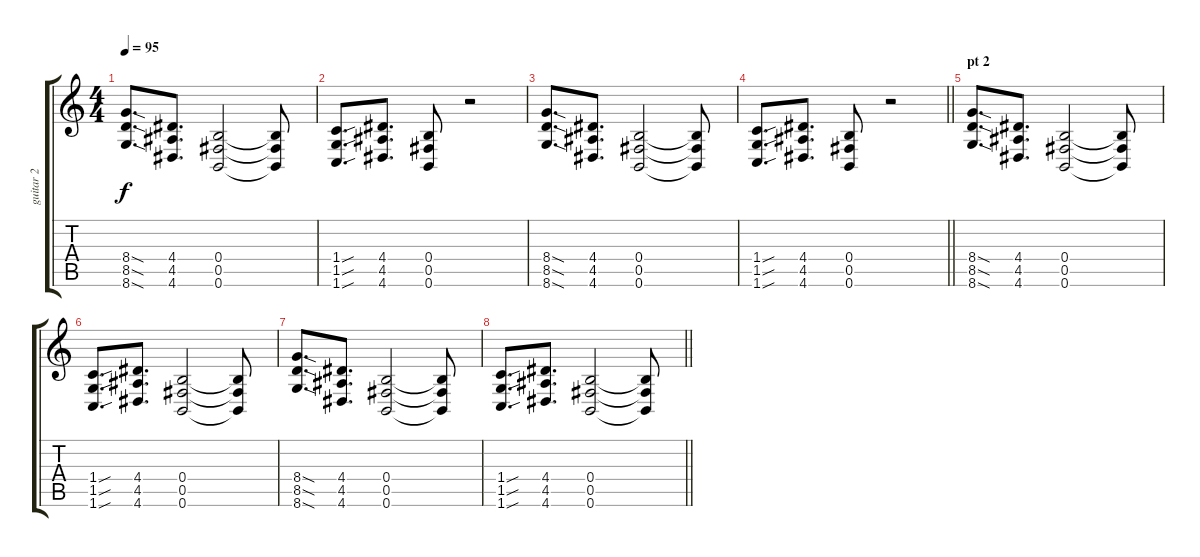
\track ("guitar 2" "guitar 2") {instrument distortionguitar}
\staff {score tabs}
\tuning (Db4 Ab3 E3 B2 Gb2 B1) {hide}
\ts (4 4)
\section ("" "")
\tempo 95
\clef g2
\ks c
(8.4{sod} 8.5{sod} 8.6{sod}).8{d dy f} (4.4 4.5 4.6).8{d} (0.4 0.5 0.6).2 (0.4{t} 0.5{t} 0.6{t}).8 |
(1.4{sou} 1.5{sou} 1.6{sou}).8{d} (4.4 4.5 4.6).8{d} (0.4 0.5 0.6).8 r.2 |
(8.4{sod} 8.5{sod} 8.6{sod}).8{d} (4.4 4.5 4.6).8{d} (0.4 0.5 0.6).2 (0.4{t} 0.5{t} 0.6{t}).8 |
\barLineRight lightlight
(1.4{sou} 1.5{sou} 1.6{sou}).8{d} (4.4 4.5 4.6).8{d} (0.4 0.5 0.6).8 r.2 |
\section ("" "pt 2")
(8.4{sod} 8.5{sod} 8.6{sod}).8{d} (4.4 4.5 4.6).8{d} (0.4 0.5 0.6).2 (0.4{t} 0.5{t} 0.6{t}).8 |
(1.4{sou} 1.5{sou} 1.6{sou}).8{d} (4.4 4.5 4.6).8{d} (0.4 0.5 0.6).2 (0.4{t} 0.5{t} 0.6{t}).8 |
(8.4{sod} 8.5{sod} 8.6{sod}).8{d} (4.4 4.5 4.6).8{d} (0.4 0.5 0.6).2 (0.4{t} 0.5{t} 0.6{t}).8 |
\barLineRight lightlight
(1.4{sou} 1.5{sou} 1.6{sou}).8{d} (4.4 4.5 4.6).8{d} (0.4 0.5 0.6).2 (0.4{t} 0.5{t} 0.6{t}).8
